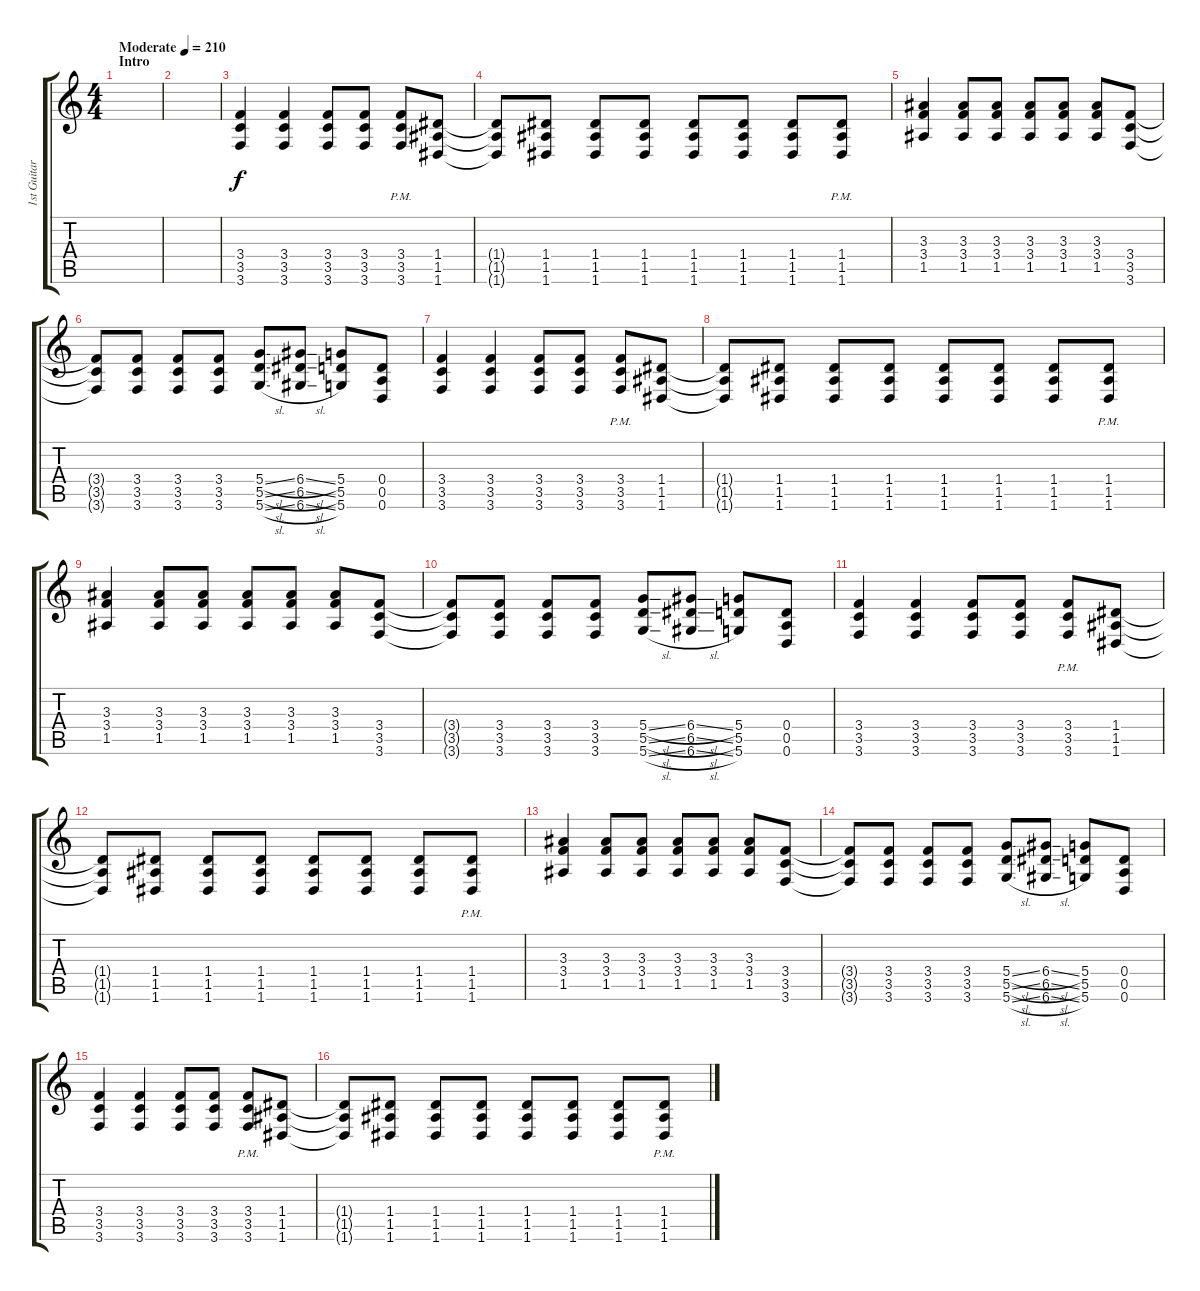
\track ("1st Guitar" "1st Guitar") {instrument distortionguitar}
\staff {score tabs}
\tuning (E4 B3 G3 D3 A2 D2) {hide}
\ts (4 4)
\section ("" "Intro")
\tempo (210 "Moderate")
\clef g2
\ks c
|
|
(3.4 3.5 3.6).4 (3.4 3.5 3.6).4 (3.4 3.5 3.6).8 (3.4 3.5 3.6).8 (3.4{pm} 3.5{pm} 3.6{pm}).8 (1.4 1.5 1.6).8 |
(1.4{t} 1.5{t} 1.6{t}).8 (1.4 1.5 1.6).8 (1.4 1.5 1.6).8 (1.4 1.5 1.6).8 (1.4 1.5 1.6).8 (1.4 1.5 1.6).8 (1.4 1.5 1.6).8 (1.4{pm} 1.5{pm} 1.6{pm}).8 |
(3.3 3.4 1.5).4 (3.3 3.4 1.5).8 (3.3 3.4 1.5).8 (3.3 3.4 1.5).8 (3.3 3.4 1.5).8 (3.3 3.4 1.5).8 (3.4 3.5 3.6).8 |
(3.4{t} 3.5{t} 3.6{t}).8 (3.4 3.5 3.6).8 (3.4 3.5 3.6).8 (3.4 3.5 3.6).8 (5.4{sl} 5.5{sl} 5.6{sl}).8 (6.4{sl} 6.5{sl} 6.6{sl}).8 (5.4 5.5 5.6).8 (0.4 0.5 0.6).8 |
(3.4 3.5 3.6).4 (3.4 3.5 3.6).4 (3.4 3.5 3.6).8 (3.4 3.5 3.6).8 (3.4{pm} 3.5{pm} 3.6{pm}).8 (1.4 1.5 1.6).8 |
(1.4{t} 1.5{t} 1.6{t}).8 (1.4 1.5 1.6).8 (1.4 1.5 1.6).8 (1.4 1.5 1.6).8 (1.4 1.5 1.6).8 (1.4 1.5 1.6).8 (1.4 1.5 1.6).8 (1.4{pm} 1.5{pm} 1.6{pm}).8 |
(3.3 3.4 1.5).4 (3.3 3.4 1.5).8 (3.3 3.4 1.5).8 (3.3 3.4 1.5).8 (3.3 3.4 1.5).8 (3.3 3.4 1.5).8 (3.4 3.5 3.6).8 |
(3.4{t} 3.5{t} 3.6{t}).8 (3.4 3.5 3.6).8 (3.4 3.5 3.6).8 (3.4 3.5 3.6).8 (5.4{sl} 5.5{sl} 5.6{sl}).8 (6.4{sl} 6.5{sl} 6.6{sl}).8 (5.4 5.5 5.6).8 (0.4 0.5 0.6).8 |
(3.4 3.5 3.6).4 (3.4 3.5 3.6).4 (3.4 3.5 3.6).8 (3.4 3.5 3.6).8 (3.4{pm} 3.5{pm} 3.6{pm}).8 (1.4 1.5 1.6).8 |
(1.4{t} 1.5{t} 1.6{t}).8 (1.4 1.5 1.6).8 (1.4 1.5 1.6).8 (1.4 1.5 1.6).8 (1.4 1.5 1.6).8 (1.4 1.5 1.6).8 (1.4 1.5 1.6).8 (1.4{pm} 1.5{pm} 1.6{pm}).8 |
(3.3 3.4 1.5).4 (3.3 3.4 1.5).8 (3.3 3.4 1.5).8 (3.3 3.4 1.5).8 (3.3 3.4 1.5).8 (3.3 3.4 1.5).8 (3.4 3.5 3.6).8 |
(3.4{t} 3.5{t} 3.6{t}).8 (3.4 3.5 3.6).8 (3.4 3.5 3.6).8 (3.4 3.5 3.6).8 (5.4{sl} 5.5{sl} 5.6{sl}).8 (6.4{sl} 6.5{sl} 6.6{sl}).8 (5.4 5.5 5.6).8 (0.4 0.5 0.6).8 |
(3.4 3.5 3.6).4 (3.4 3.5 3.6).4 (3.4 3.5 3.6).8 (3.4 3.5 3.6).8 (3.4{pm} 3.5{pm} 3.6{pm}).8 (1.4 1.5 1.6).8 |
(1.4{t} 1.5{t} 1.6{t}).8 (1.4 1.5 1.6).8 (1.4 1.5 1.6).8 (1.4 1.5 1.6).8 (1.4 1.5 1.6).8 (1.4 1.5 1.6).8 (1.4 1.5 1.6).8 (1.4{pm} 1.5{pm} 1.6{pm}).8
